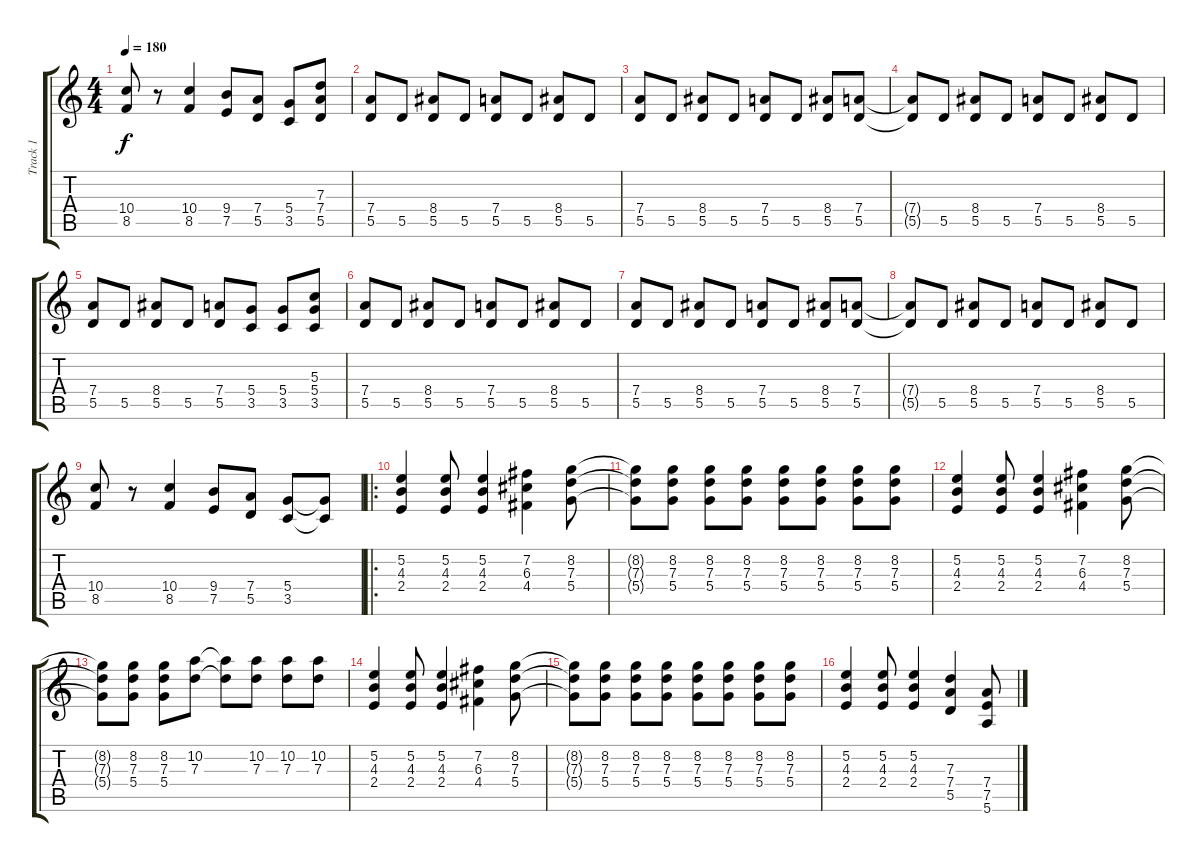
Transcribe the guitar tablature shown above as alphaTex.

\track ("Track 1" "Track 1") {instrument distortionguitar}
\staff {score tabs}
\tuning (E4 B3 G3 D3 A2 E2) {hide}
\ts (4 4)
\tempo 180
\clef g2
\ks c
(10.4 8.5).8{dy f} r.8 (10.4 8.5).4 (9.4 7.5).8 (7.4 5.5).8 (5.4 3.5).8 (7.3 7.4 5.5).8 |
(7.4 5.5).8 5.5.8 (8.4 5.5).8 5.5.8 (7.4 5.5).8 5.5.8 (8.4 5.5).8 5.5.8 |
(7.4 5.5).8 5.5.8 (8.4 5.5).8 5.5.8 (7.4 5.5).8 5.5.8 (8.4 5.5).8 (7.4 5.5).8 |
(7.4{t} 5.5{t}).8 5.5.8 (8.4 5.5).8 5.5.8 (7.4 5.5).8 5.5.8 (8.4 5.5).8 5.5.8 |
(7.4 5.5).8 5.5.8 (8.4 5.5).8 5.5.8 (7.4 5.5).8 (5.4 3.5).8 (5.4 3.5).8 (5.3 5.4 3.5).8 |
(7.4 5.5).8 5.5.8 (8.4 5.5).8 5.5.8 (7.4 5.5).8 5.5.8 (8.4 5.5).8 5.5.8 |
(7.4 5.5).8 5.5.8 (8.4 5.5).8 5.5.8 (7.4 5.5).8 5.5.8 (8.4 5.5).8 (7.4 5.5).8 |
(7.4{t} 5.5{t}).8 5.5.8 (8.4 5.5).8 5.5.8 (7.4 5.5).8 5.5.8 (8.4 5.5).8 5.5.8 |
(10.4 8.5).8 r.8 (10.4 8.5).4 (9.4 7.5).8 (7.4 5.5).8 (5.4 3.5).8 (5.4{t} 3.5{t}).8 |
\ro
(5.2 4.3 2.4).4 (5.2 4.3 2.4).8 (5.2 4.3 2.4).4 (7.2 6.3 4.4).4 (8.2 7.3 5.4).8 |
(8.2{t} 7.3{t} 5.4{t}).8 (8.2 7.3 5.4).8 (8.2 7.3 5.4).8 (8.2 7.3 5.4).8 (8.2 7.3 5.4).8 (8.2 7.3 5.4).8 (8.2 7.3 5.4).8 (8.2 7.3 5.4).8 |
(5.2 4.3 2.4).4 (5.2 4.3 2.4).8 (5.2 4.3 2.4).4 (7.2 6.3 4.4).4 (8.2 7.3 5.4).8 |
(8.2{t} 7.3{t} 5.4{t}).8 (8.2 7.3 5.4).8 (8.2 7.3 5.4).8 (10.2 7.3).8 (10.2{t} 7.3{t}).8 (10.2 7.3).8 (10.2 7.3).8 (10.2 7.3).8 |
(5.2 4.3 2.4).4 (5.2 4.3 2.4).8 (5.2 4.3 2.4).4 (7.2 6.3 4.4).4 (8.2 7.3 5.4).8 |
(8.2{t} 7.3{t} 5.4{t}).8 (8.2 7.3 5.4).8 (8.2 7.3 5.4).8 (8.2 7.3 5.4).8 (8.2 7.3 5.4).8 (8.2 7.3 5.4).8 (8.2 7.3 5.4).8 (8.2 7.3 5.4).8 |
(5.2 4.3 2.4).4 (5.2 4.3 2.4).8 (5.2 4.3 2.4).4 (7.3 7.4 5.5).4 (7.4 7.5 5.6).8
